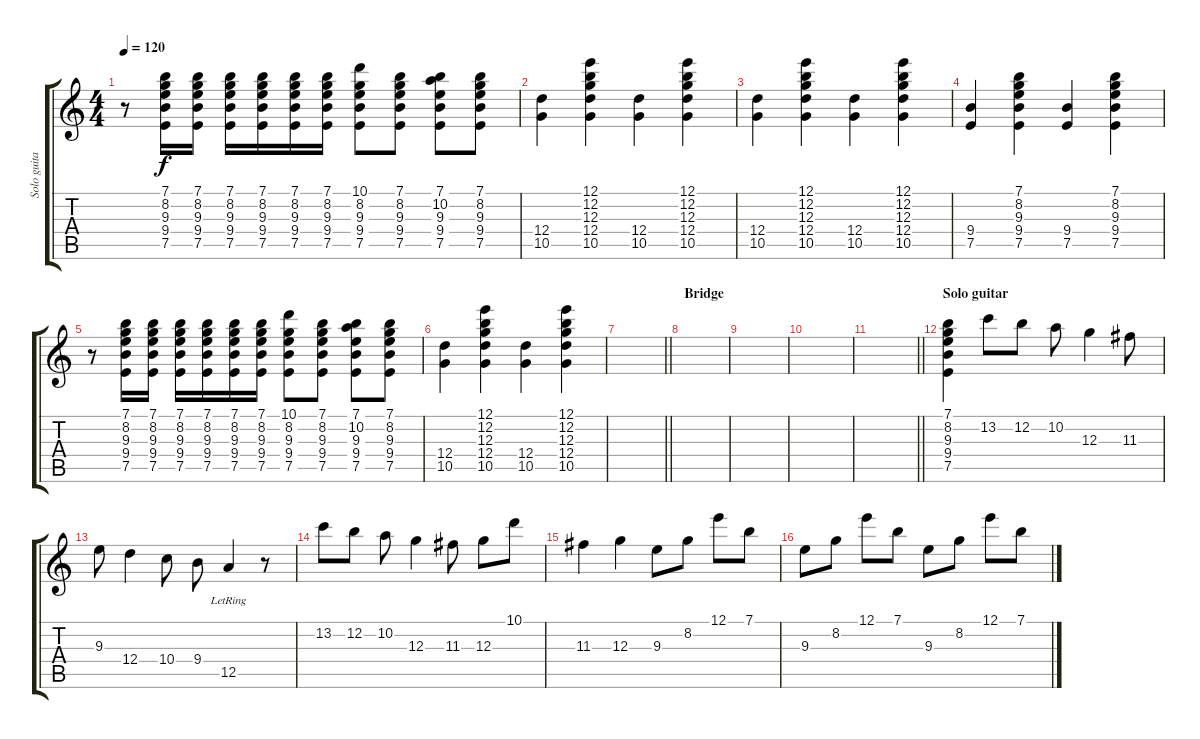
\track ("Solo guitar" "Solo guita") {instrument distortionguitar}
\staff {score tabs}
\tuning (E4 B3 G3 D3 A2 E2) {hide}
\ts (4 4)
\tempo 120
\clef g2
\ks c
r.8{dy f} (7.1 8.2 9.3 9.4 7.5).16 (7.1 8.2 9.3 9.4 7.5).16 (7.1 8.2 9.3 9.4 7.5).16 (7.1 8.2 9.3 9.4 7.5).16 (7.1 8.2 9.3 9.4 7.5).16 (7.1 8.2 9.3 9.4 7.5).16 (10.1 8.2 9.3 9.4 7.5).8 (7.1 8.2 9.3 9.4 7.5).8 (7.1 10.2 9.3 9.4 7.5).8 (7.1 8.2 9.3 9.4 7.5).8 |
(12.4 10.5).4 (12.1 12.2 12.3 12.4 10.5).4 (12.4 10.5).4 (12.1 12.2 12.3 12.4 10.5).4 |
(12.4 10.5).4 (12.1 12.2 12.3 12.4 10.5).4 (12.4 10.5).4 (12.1 12.2 12.3 12.4 10.5).4 |
(9.4 7.5).4 (7.1 8.2 9.3 9.4 7.5).4 (9.4 7.5).4 (7.1 8.2 9.3 9.4 7.5).4 |
r.8 (7.1 8.2 9.3 9.4 7.5).16 (7.1 8.2 9.3 9.4 7.5).16 (7.1 8.2 9.3 9.4 7.5).16 (7.1 8.2 9.3 9.4 7.5).16 (7.1 8.2 9.3 9.4 7.5).16 (7.1 8.2 9.3 9.4 7.5).16 (10.1 8.2 9.3 9.4 7.5).8 (7.1 8.2 9.3 9.4 7.5).8 (7.1 10.2 9.3 9.4 7.5).8 (7.1 8.2 9.3 9.4 7.5).8 |
(12.4 10.5).4 (12.1 12.2 12.3 12.4 10.5).4 (12.4 10.5).4 (12.1 12.2 12.3 12.4 10.5).4 |
\barLineRight lightlight
|
\section ("" "Bridge")
|
|
|
\barLineRight lightlight
|
\section ("" "Solo guitar")
(7.1 8.2 9.3 9.4 7.5).4 13.2.8 12.2.8 10.2.8 12.3.4 11.3.8 |
9.3.8 12.4.4 10.4.8 9.4.8 12.5{lr}.4 r.8 |
13.2.8 12.2.8 10.2.8 12.3.4 11.3.8 12.3.8 10.1.8 |
11.3.4 12.3.4 9.3.8 8.2.8 12.1.8 7.1.8 |
9.3.8 8.2.8 12.1.8 7.1.8 9.3.8 8.2.8 12.1.8 7.1.8
